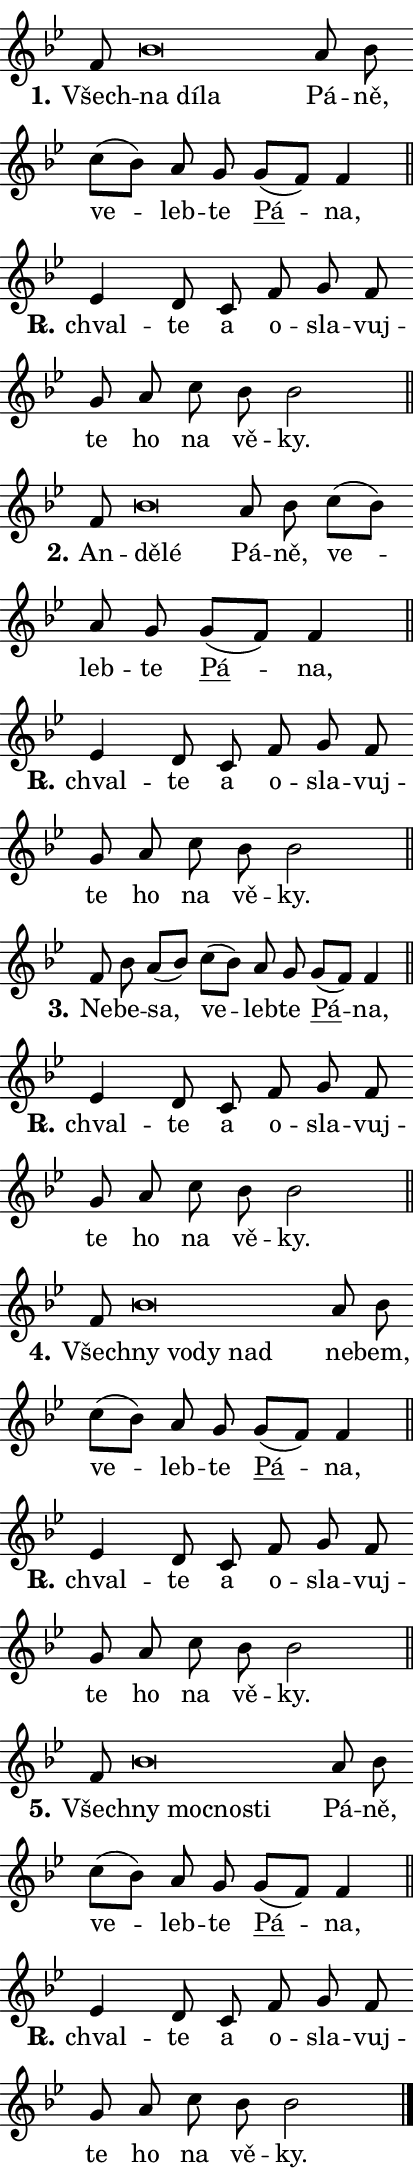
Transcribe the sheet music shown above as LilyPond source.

\version "2.24.0"
\header { tagline = "" }
\paper {
  indent = 0\cm
  top-margin = 0\cm
  right-margin = 0\cm
  bottom-margin = 0\cm
  left-margin = 0\cm
  paper-width = 7\cm
  page-breaking = #ly:one-page-breaking
  system-system-spacing.basic-distance = #11
  score-system-spacing.basic-distance = #11
  ragged-last = ##f
}


%% Author: Thomas Morley
%% https://lists.gnu.org/archive/html/lilypond-user/2020-05/msg00002.html
#(define (line-position grob)
"Returns position of @var[grob} in current system:
   @code{'start}, if at first time-step
   @code{'end}, if at last time-step
   @code{'middle} otherwise
"
  (let* ((col (ly:item-get-column grob))
         (ln (ly:grob-object col 'left-neighbor))
         (rn (ly:grob-object col 'right-neighbor))
         (col-to-check-left (if (ly:grob? ln) ln col))
         (col-to-check-right (if (ly:grob? rn) rn col))
         (break-dir-left
           (and
             (ly:grob-property col-to-check-left 'non-musical #f)
             (ly:item-break-dir col-to-check-left)))
         (break-dir-right
           (and
             (ly:grob-property col-to-check-right 'non-musical #f)
             (ly:item-break-dir col-to-check-right))))
        (cond ((eqv? 1 break-dir-left) 'start)
              ((eqv? -1 break-dir-right) 'end)
              (else 'middle))))

#(define (tranparent-at-line-position vctor)
  (lambda (grob)
  "Relying on @code{line-position} select the relevant enry from @var{vctor}.
Used to determine transparency,"
    (case (line-position grob)
      ((end) (not (vector-ref vctor 0)))
      ((middle) (not (vector-ref vctor 1)))
      ((start) (not (vector-ref vctor 2))))))

noteHeadBreakVisibility =
#(define-music-function (break-visibility)(vector?)
"Makes @code{NoteHead}s transparent relying on @var{break-visibility}"
#{
  \override NoteHead.transparent =
    #(tranparent-at-line-position break-visibility)
#})

#(define delete-ledgers-for-transparent-note-heads
  (lambda (grob)
    "Reads whether a @code{NoteHead} is transparent.
If so this @code{NoteHead} is removed from @code{'note-heads} from
@var{grob}, which is supposed to be @code{LedgerLineSpanner}.
As a result ledgers are not printed for this @code{NoteHead}"
    (let* ((nhds-array (ly:grob-object grob 'note-heads))
           (nhds-list
             (if (ly:grob-array? nhds-array)
                 (ly:grob-array->list nhds-array)
                 '()))
           ;; Relies on the transparent-property being done before
           ;; Staff.LedgerLineSpanner.after-line-breaking is executed.
           ;; This is fragile ...
           (to-keep
             (remove
               (lambda (nhd)
                 (ly:grob-property nhd 'transparent #f))
               nhds-list)))
      ;; TODO find a better method to iterate over grob-arrays, similiar
      ;; to filter/remove etc for lists
      ;; For now rebuilt from scratch
      (set! (ly:grob-object grob 'note-heads)  '())
      (for-each
        (lambda (nhd)
          (ly:pointer-group-interface::add-grob grob 'note-heads nhd))
        to-keep))))

hideNotes = {
  \noteHeadBreakVisibility #begin-of-line-visible
}
unHideNotes = {
  \noteHeadBreakVisibility #all-visible
}

% work-around for resetting accidentals
% https://lilypond.org/doc/v2.23/Documentation/notation/displaying-rhythms#unmetered-music
cadenzaMeasure = {
  \cadenzaOff
  \partial 1024 s1024
  \cadenzaOn
}

#(define-markup-command (accent layout props text) (markup?)
  "Underline accented syllable"
  (interpret-markup layout props
    #{\markup \override #'(offset . 4.3) \underline { #text }#}))

responsum = \markup \concat {
  "R" \hspace #-1.05 \path #0.1 #'((moveto 0 0.07) (lineto 0.9 0.8)) \hspace #0.05 "."
}

\layout {
    \context {
        \Staff
        \remove "Time_signature_engraver"
        \override LedgerLineSpanner.after-line-breaking = #delete-ledgers-for-transparent-note-heads
    }
    \context {
        \Voice {
            \override NoteHead.output-attributes = #'((class . "notehead"))
            \override Hairpin.height = #0.55
        }
    }
    \context {
        \Lyrics {
            \override StanzaNumber.output-attributes = #'((class . "stanzanumber"))
            \override LyricSpace.minimum-distance = #0.9
            \override LyricText.font-name = #"TeX Gyre Schola"
            \override LyricText.font-size = 1
            \override StanzaNumber.font-name = #"TeX Gyre Schola Bold"
            \override StanzaNumber.font-size = 1
        }
    }
}

% magnetic-lyrics.ily
%
%   written by
%     Jean Abou Samra <jean@abou-samra.fr>
%     Werner Lemberg <wl@gnu.org>
%
%   adapted by
%     Jiri Hon <jiri.hon@gmail.com>
%
% Version 2022-Apr-15

% https://www.mail-archive.com/lilypond-user@gnu.org/msg149350.html

#(define (Left_hyphen_pointer_engraver context)
   "Collect syllable-hyphen-syllable occurrences in lyrics and store
them in properties.  This engraver only looks to the left.  For
example, if the lyrics input is @code{foo -- bar}, it does the
following.

@itemize @bullet
@item
Set the @code{text} property of the @code{LyricHyphen} grob between
@q{foo} and @q{bar} to @code{foo}.

@item
Set the @code{left-hyphen} property of the @code{LyricText} grob with
text @q{foo} to the @code{LyricHyphen} grob between @q{foo} and
@q{bar}.
@end itemize

Use this auxiliary engraver in combination with the
@code{lyric-@/text::@/apply-@/magnetic-@/offset!} hook."
   (let ((hyphen #f)
         (text #f))
     (make-engraver
      (acknowledgers
       ((lyric-syllable-interface engraver grob source-engraver)
        (set! text grob)))
      (end-acknowledgers
       ((lyric-hyphen-interface engraver grob source-engraver)
        ;(when (not (grob::has-interface grob 'lyric-space-interface))
          (set! hyphen grob)));)
      ((stop-translation-timestep engraver)
       (when (and text hyphen)
         (ly:grob-set-object! text 'left-hyphen hyphen))
       (set! text #f)
       (set! hyphen #f)))))

#(define (lyric-text::apply-magnetic-offset! grob)
   "If the space between two syllables is less than the value in
property @code{LyricText@/.details@/.squash-threshold}, move the right
syllable to the left so that it gets concatenated with the left
syllable.

Use this function as a hook for
@code{LyricText@/.after-@/line-@/breaking} if the
@code{Left_@/hyphen_@/pointer_@/engraver} is active."
   (let ((hyphen (ly:grob-object grob 'left-hyphen #f)))
     (when hyphen
       (let ((left-text (ly:spanner-bound hyphen LEFT)))
         (when (grob::has-interface left-text 'lyric-syllable-interface)
           (let* ((common (ly:grob-common-refpoint grob left-text X))
                  (this-x-ext (ly:grob-extent grob common X))
                  (left-x-ext
                   (begin
                     ;; Trigger magnetism for left-text.
                     (ly:grob-property left-text 'after-line-breaking)
                     (ly:grob-extent left-text common X)))
                  ;; `delta` is the gap width between two syllables.
                  (delta (- (interval-start this-x-ext)
                            (interval-end left-x-ext)))
                  (details (ly:grob-property grob 'details))
                  (threshold (assoc-get 'squash-threshold details 0.2)))
             (when (< delta threshold)
               (let* (;; We have to manipulate the input text so that
                      ;; ligatures crossing syllable boundaries are not
                      ;; disabled.  For languages based on the Latin
                      ;; script this is essentially a beautification.
                      ;; However, for non-Western scripts it can be a
                      ;; necessity.
                      (lt (ly:grob-property left-text 'text))
                      (rt (ly:grob-property grob 'text))
                      (is-space (grob::has-interface hyphen 'lyric-space-interface))
                      (space (if is-space " " ""))
                      (space-markup (grob-interpret-markup grob " "))
                      (space-size (interval-length (ly:stencil-extent space-markup X)))
                      (extra-delta (if is-space space-size 0))
                      ;; Append new syllable.
                      (ltrt-space (if (and (string? lt) (string? rt))
                                (string-append lt space rt)
                                (make-concat-markup (list lt space rt))))
                      ;; Right-align `ltrt` to the right side.
                      (ltrt-space-markup (grob-interpret-markup
                               grob
                               (make-translate-markup
                                (cons (interval-length this-x-ext) 0)
                                (make-right-align-markup ltrt-space)))))
                 (begin
                   ;; Don't print `left-text`.
                   (ly:grob-set-property! left-text 'stencil #f)
                   ;; Set text and stencil (which holds all collected
                   ;; syllables so far) and shift it to the left.
                   (ly:grob-set-property! grob 'text ltrt-space)
                   (ly:grob-set-property! grob 'stencil ltrt-space-markup)
                   (ly:grob-translate-axis! grob (- (- delta extra-delta)) X))))))))))


#(define (lyric-hyphen::displace-bounds-first grob)
   ;; Make very sure this callback isn't triggered too early.
   (let ((left (ly:spanner-bound grob LEFT))
         (right (ly:spanner-bound grob RIGHT)))
     (ly:grob-property left 'after-line-breaking)
     (ly:grob-property right 'after-line-breaking)
     (ly:lyric-hyphen::print grob)))

squashThreshold = #0.4

\layout {
  \context {
    \Lyrics
    \consists #Left_hyphen_pointer_engraver
    \override LyricText.after-line-breaking =
      #lyric-text::apply-magnetic-offset!
    \override LyricHyphen.stencil = #lyric-hyphen::displace-bounds-first
    \override LyricText.details.squash-threshold = \squashThreshold
    \override LyricHyphen.minimum-distance = 0
    \override LyricHyphen.minimum-length = \squashThreshold
  }
}

squash = \override LyricText.details.squash-threshold = 9999
unSquash = \override LyricText.details.squash-threshold = \squashThreshold

left = \override LyricText.self-alignment-X = #LEFT
unLeft = \revert LyricText.self-alignment-X

starOffset = #(lambda (grob) 
                (let ((x_offset (ly:self-alignment-interface::aligned-on-x-parent grob)))
                  (if (= x_offset 0) 0 (+ x_offset 1.2))))

star = #(define-music-function (syllable)(string?)
"Append star separator at the end of a syllable"
#{
  \once \override LyricText.X-offset = #starOffset
  \lyricmode { \markup {
    #syllable
    \override #'((font-name . "TeX Gyre Schola Bold")) \hspace #0.2 \lower #0.65 \larger "*"
  } }
#})

starAccent = #(define-music-function (syllable)(string?)
"Append star separator at the end of a syllable and make accent"
#{
  \once \override LyricText.X-offset = #starOffset
  \lyricmode { \markup {
    \accent #syllable
    \override #'((font-name . "TeX Gyre Schola Bold")) \hspace #0.2 \lower #0.65 \larger "*"
  } }
#})

breath = #(define-music-function (syllable)(string?)
"Append breathing indicator at the end of a syllable"
#{
  \lyricmode { \markup { #syllable "+" } }
#})

optionalBreath = #(define-music-function (syllable)(string?)
"Append optional breathing indicator at the end of a syllable"
#{
  \lyricmode { \markup { #syllable "(+)" } }
#})


\score {
    <<
        \new Voice = "melody" { \cadenzaOn \key bes \major \relative { f'8 bes\breve*1/16 \hideNotes \breve*1/16 \breve*1/16 \bar "" \unHideNotes a8 bes \bar "" c[( bes)] \bar "" a g \bar "" \bar "" g[( f)] f4 \cadenzaMeasure \bar "||" \break } }
        \new Lyrics \lyricsto "melody" { \lyricmode { \set stanza = "1."
Všech -- \left na \squash dí -- la \unLeft \unSquash Pá -- ně, ve -- leb -- te \markup \accent Pá -- na, } }
    >>
    \layout {}
}

\score {
    <<
        \new Voice = "melody" { \cadenzaOn \key bes \major \relative { es'4 d8 c \bar "" f g f \bar "" g a \bar "" c bes bes2 \cadenzaMeasure \bar "||" \break } }
        \new Lyrics \lyricsto "melody" { \lyricmode { \set stanza = \responsum
chval -- te a o -- sla -- vuj -- te ho na vě -- ky. } }
    >>
    \layout {}
}

\score {
    <<
        \new Voice = "melody" { \cadenzaOn \key bes \major \relative { f'8 bes\breve*1/16 \hideNotes \breve*1/16 \bar "" \unHideNotes a8 bes \bar "" c[( bes)] \bar "" a g \bar "" \bar "" g[( f)] f4 \cadenzaMeasure \bar "||" \break } }
        \new Lyrics \lyricsto "melody" { \lyricmode { \set stanza = "2."
An -- \left dě -- \squash lé \unLeft \unSquash Pá -- ně, ve -- leb -- te \markup \accent Pá -- na, } }
    >>
    \layout {}
}

\score {
    <<
        \new Voice = "melody" { \cadenzaOn \key bes \major \relative { es'4 d8 c \bar "" f g f \bar "" g a \bar "" c bes bes2 \cadenzaMeasure \bar "||" \break } }
        \new Lyrics \lyricsto "melody" { \lyricmode { \set stanza = \responsum
chval -- te a o -- sla -- vuj -- te ho na vě -- ky. } }
    >>
    \layout {}
}

\score {
    <<
        \new Voice = "melody" { \cadenzaOn \key bes \major \relative { f'8 bes8 a8[( bes)] \bar "" c[( bes)] \bar "" a g \bar "" \bar "" g[( f)] f4 \cadenzaMeasure \bar "||" \break } }
        \new Lyrics \lyricsto "melody" { \lyricmode { \set stanza = "3."
Ne -- be -- sa, ve -- leb -- te \markup \accent Pá -- na, } }
    >>
    \layout {}
}

\score {
    <<
        \new Voice = "melody" { \cadenzaOn \key bes \major \relative { es'4 d8 c \bar "" f g f \bar "" g a \bar "" c bes bes2 \cadenzaMeasure \bar "||" \break } }
        \new Lyrics \lyricsto "melody" { \lyricmode { \set stanza = \responsum
chval -- te a o -- sla -- vuj -- te ho na vě -- ky. } }
    >>
    \layout {}
}

\score {
    <<
        \new Voice = "melody" { \cadenzaOn \key bes \major \relative { f'8 bes\breve*1/16 \hideNotes \breve*1/16 \bar "" \breve*1/16 \breve*1/16 \bar "" \unHideNotes a8 bes \bar "" c[( bes)] \bar "" a g \bar "" \bar "" g[( f)] f4 \cadenzaMeasure \bar "||" \break } }
        \new Lyrics \lyricsto "melody" { \lyricmode { \set stanza = "4."
Všech -- \left ny \squash vo -- dy nad \unLeft \unSquash ne -- bem, ve -- leb -- te \markup \accent Pá -- na, } }
    >>
    \layout {}
}

\score {
    <<
        \new Voice = "melody" { \cadenzaOn \key bes \major \relative { es'4 d8 c \bar "" f g f \bar "" g a \bar "" c bes bes2 \cadenzaMeasure \bar "||" \break } }
        \new Lyrics \lyricsto "melody" { \lyricmode { \set stanza = \responsum
chval -- te a o -- sla -- vuj -- te ho na vě -- ky. } }
    >>
    \layout {}
}

\score {
    <<
        \new Voice = "melody" { \cadenzaOn \key bes \major \relative { f'8 bes\breve*1/16 \hideNotes \breve*1/16 \bar "" \breve*1/16 \breve*1/16 \bar "" \unHideNotes a8 bes \bar "" c[( bes)] \bar "" a g \bar "" \bar "" g[( f)] f4 \cadenzaMeasure \bar "||" \break } }
        \new Lyrics \lyricsto "melody" { \lyricmode { \set stanza = "5."
Všech -- \left ny \squash moc -- no -- sti \unLeft \unSquash Pá -- ně, ve -- leb -- te \markup \accent Pá -- na, } }
    >>
    \layout {}
}

\score {
    <<
        \new Voice = "melody" { \cadenzaOn \key bes \major \relative { es'4 d8 c \bar "" f g f \bar "" g a \bar "" c bes bes2 \cadenzaMeasure \bar "||" \break } \bar "|." }
        \new Lyrics \lyricsto "melody" { \lyricmode { \set stanza = \responsum
chval -- te a o -- sla -- vuj -- te ho na vě -- ky. } }
    >>
    \layout {}
}
